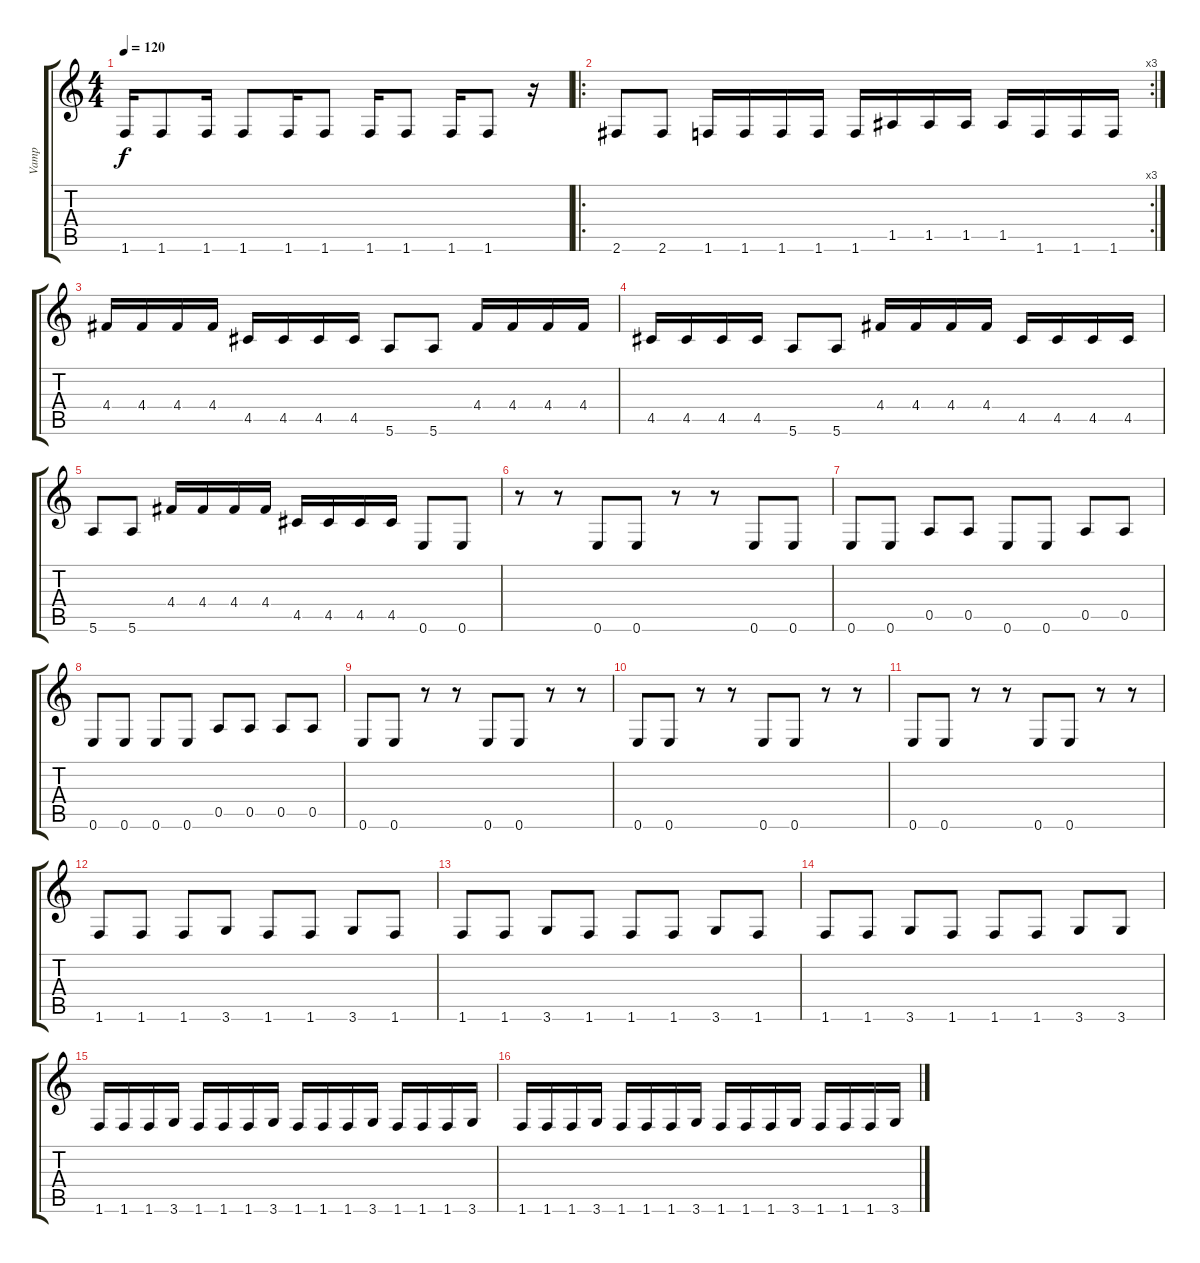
\track ("Vamp" "Vamp") {instrument electricguitarmuted}
\staff {score tabs}
\tuning (E4 B3 G3 D3 A2 E2) {hide}
\ts (4 4)
\tempo 120
\clef g2
\ks c
1.6.16{dy f instrument electricguitarmuted} 1.6.8 1.6.16 1.6.8 1.6.16 1.6.8 1.6.16 1.6.8 1.6.16 1.6.8 r.16 |
\ro
\rc 3
2.6.8 2.6.8 1.6.16 1.6.16 1.6.16 1.6.16 1.6.16 1.5.16 1.5.16 1.5.16 1.5.16 1.6.16 1.6.16 1.6.16 |
4.4.16 4.4.16 4.4.16 4.4.16 4.5.16 4.5.16 4.5.16 4.5.16 5.6.8 5.6.8 4.4.16 4.4.16 4.4.16 4.4.16 |
4.5.16 4.5.16 4.5.16 4.5.16 5.6.8 5.6.8 4.4.16 4.4.16 4.4.16 4.4.16 4.5.16 4.5.16 4.5.16 4.5.16 |
5.6.8 5.6.8 4.4.16 4.4.16 4.4.16 4.4.16 4.5.16 4.5.16 4.5.16 4.5.16 0.6.8 0.6.8 |
r.8 r.8 0.6.8 0.6.8 r.8 r.8 0.6.8 0.6.8 |
0.6.8 0.6.8 0.5.8 0.5.8 0.6.8 0.6.8 0.5.8 0.5.8 |
0.6.8 0.6.8 0.6.8 0.6.8 0.5.8 0.5.8 0.5.8 0.5.8 |
0.6.8 0.6.8 r.8 r.8 0.6.8 0.6.8 r.8 r.8 |
0.6.8 0.6.8 r.8 r.8 0.6.8 0.6.8 r.8 r.8 |
0.6.8 0.6.8 r.8 r.8 0.6.8 0.6.8 r.8 r.8 |
1.6.8 1.6.8 1.6.8 3.6.8 1.6.8 1.6.8 3.6.8 1.6.8 |
1.6.8 1.6.8 3.6.8 1.6.8 1.6.8 1.6.8 3.6.8 1.6.8 |
1.6.8 1.6.8 3.6.8 1.6.8 1.6.8 1.6.8 3.6.8 3.6.8 |
1.6.16 1.6.16 1.6.16 3.6.16 1.6.16 1.6.16 1.6.16 3.6.16 1.6.16 1.6.16 1.6.16 3.6.16 1.6.16 1.6.16 1.6.16 3.6.16 |
1.6.16 1.6.16 1.6.16 3.6.16 1.6.16 1.6.16 1.6.16 3.6.16 1.6.16 1.6.16 1.6.16 3.6.16 1.6.16 1.6.16 1.6.16 3.6.16
